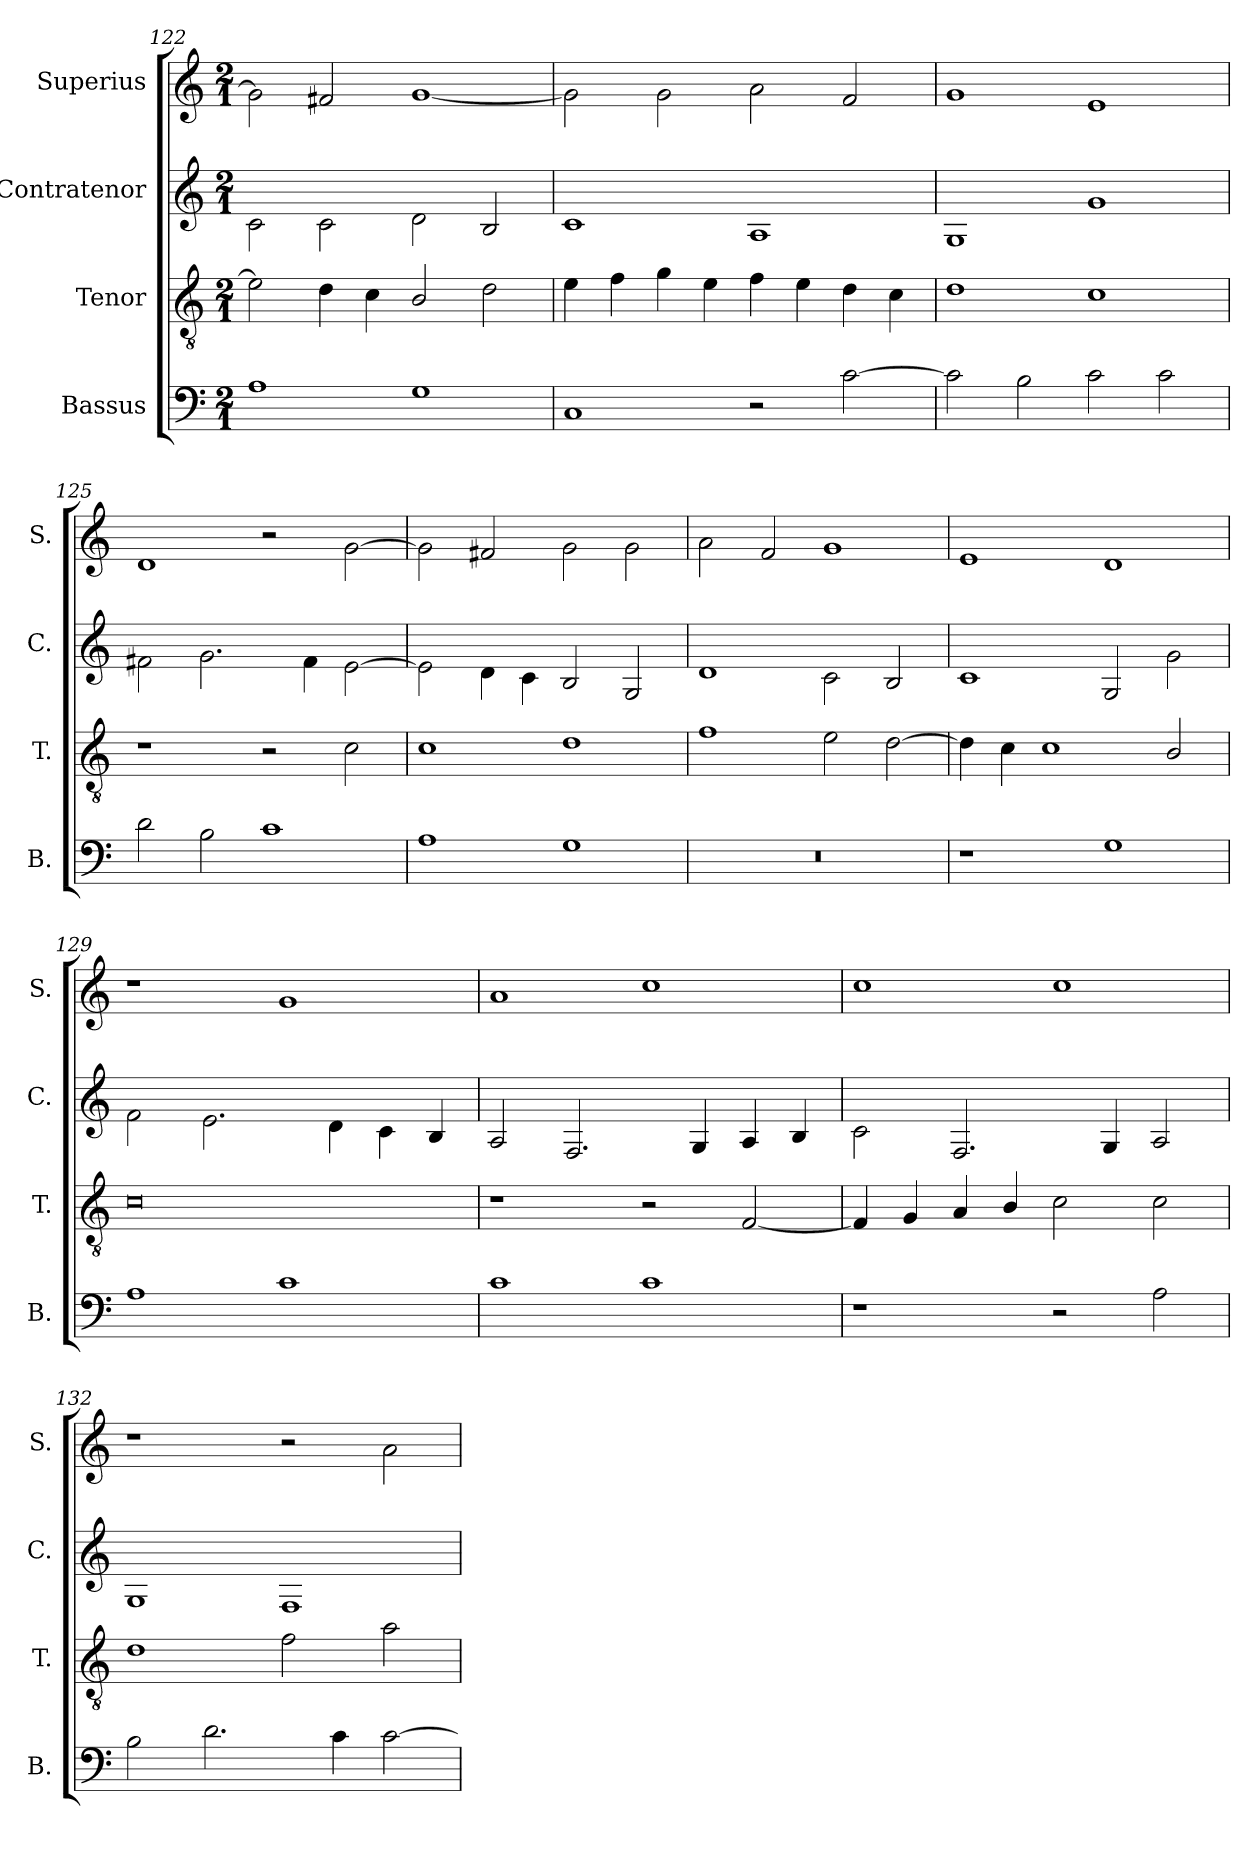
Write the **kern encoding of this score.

**kern	**kern	**kern	**kern
*part4	*part3	*part2	*part1
*staff4	*staff3	*staff2	*staff1
*I"Bassus	*I"Tenor	*I"Contratenor	*I"Superius
*I'B.	*I'T.	*I'C.	*I'S.
*clefF4	*clefGv2	*clefG2	*clefG2
*k[]	*k[]	*k[]	*k[]
*M2/1	*M2/1	*M2/1	*M2/1
=122	=122	=122	=122
1A	2e\]	2c\	2g\]
.	4d\	2c\	2f#X/
.	4c\	.	.
1G	2B/	2d\	[1g
.	2d\	2B/	.
=123	=123	=123	=123
1C	4e\	1c	2g\]
.	4f\	.	.
.	4g\	.	2g\
.	4e\	.	.
2r	4f\	1A	2a\
.	4e\	.	.
[2c\	4d\	.	2f/
.	4c\	.	.
=124	=124	=124	=124
2c\]	1d	1G	1g
2B\	.	.	.
2c\	1c	1g	1e
2c\	.	.	.
=125	=125	=125	=125
2d\	1r	2f#X\	1d
2B\	.	2.g\	.
1c	2r	.	2r
.	.	4f#\	.
.	2c\	[2e\	[2g\
!!LO:PB:g=z
=126	=126	=126	=126
1A	1c	2e\]	2g\]
.	.	4d\	2f#X/
.	.	4c\	.
1G	1d	2B/	2g\
.	.	2G/	2g\
=127	=127	=127	=127
0r	1f	1d	2a\
.	.	.	2f/
.	2e\	2c\	1g
.	[2d\	2B/	.
=128	=128	=128	=128
1r	4d\]	1c	1e
.	4c\	.	.
.	1c	.	.
1G	.	2G/	1d
.	2B/	2g\	.
=129	=129	=129	=129
1A	0c	2f\	1r
.	.	2.e\	.
1c	.	.	1g
.	.	4d\	.
.	.	4c\	.
.	.	4B/	.
=130	=130	=130	=130
1c	1r	2A/	1a
.	.	2.F/	.
1c	2r	.	1cc
.	.	4G/	.
.	[2F/	4A/	.
.	.	4B/	.
=131	=131	=131	=131
1r	4F/]	2c\	1cc
.	4G/	.	.
.	4A/	2.F/	.
.	4B/	.	.
2r	2c\	.	1cc
.	.	4G/	.
2A\	2c\	2A/	.
!!LO:LB:g=z
=132	=132	=132	=132
2B\	1d	1G	1r
2.d\	.	.	.
.	2f\	1F	2r
4c\	.	.	.
[2c\	2a\	.	2a\
=	=	=	=
*-	*-	*-	*-
